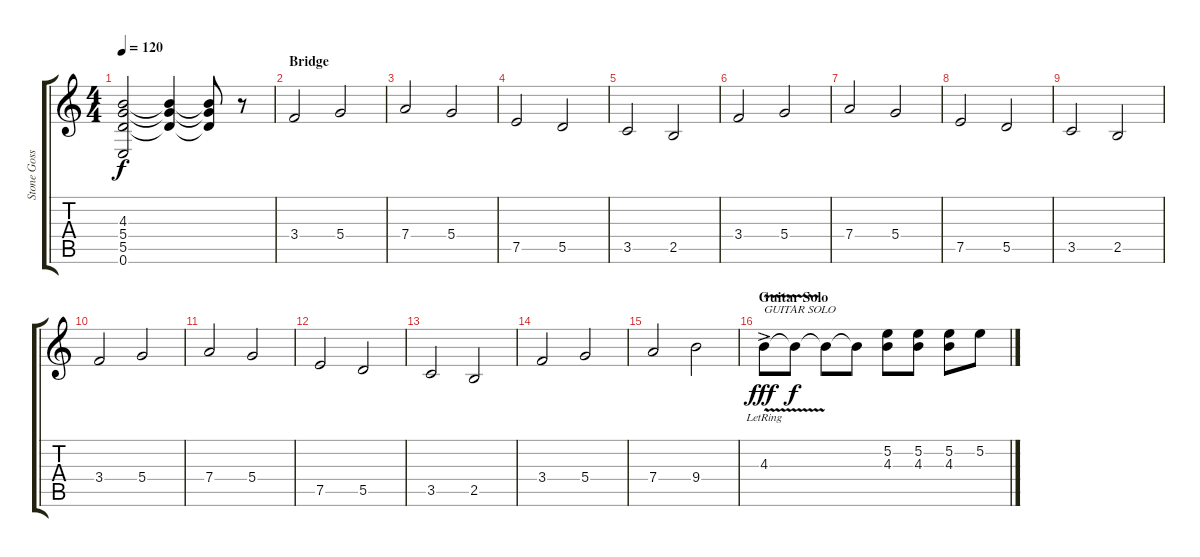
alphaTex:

\track ("Stone Gossard" "Stone Goss") {instrument overdrivenguitar}
\staff {score tabs}
\tuning (E4 B3 G3 D3 A2 E2) {hide}
\ts (4 4)
\tempo 120
\clef g2
\ks c
(4.3{t} 5.4{t} 5.5{t} 0.6{t}).2{dy f} (4.3{t} 5.4{t} 5.5{t}).4 (4.3{t} 5.4{t} 5.5{t}).8 r.8 |
\section ("" "Bridge")
3.4.2 5.4.2 |
7.4.2 5.4.2 |
7.5.2 5.5.2 |
3.5.2 2.5.2 |
3.4.2 5.4.2 |
7.4.2 5.4.2 |
7.5.2 5.5.2 |
3.5.2 2.5.2 |
3.4.2 5.4.2 |
7.4.2 5.4.2 |
7.5.2 5.5.2 |
3.5.2 2.5.2 |
3.4.2 5.4.2 |
7.4.2 9.4.2 |
\section ("" "Guitar Solo")
4.3{v ac lr}.8{txt "GUITAR SOLO" dy fff} 4.3{t}.8{dy f} 4.3{t}.8 4.3{t}.8 (5.2 4.3).8 (5.2 4.3).8 (5.2 4.3).8 5.2.8
